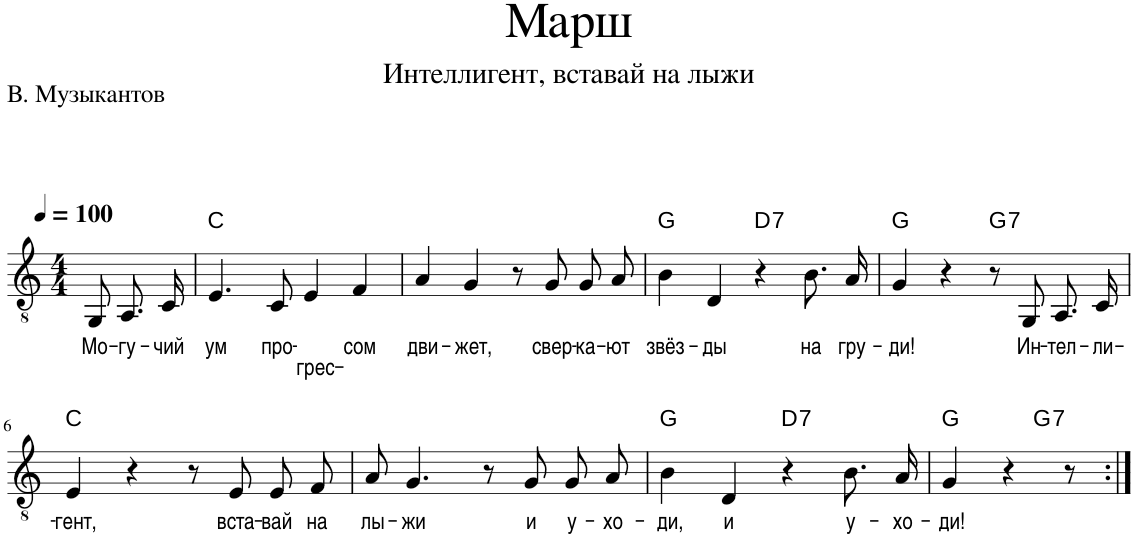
**kern	**text	**harte
*part1	*part1	*part1
*staff1	*staff1	*
*I"Piano	*	*
*I'Pno.	*	*
*clefGv2	*	*
*k[]	*	*
*M4/4	*	*
*MM100	*	*
=1	=1	=1
!	!LO:LY:b	!
8GG/	Мо-	.
!	!LO:LY:b	!
8.AA/L	-гу-	.
!	!LO:LY:b	!
16C/Jk	-чий	.
=2	=2	=2
!	!LO:LY:b	!
4.E/	ум	C:maj
!	!LO:LY:b	!
8C/	про-	.
!	!LO:LY:b	!
4E/	-грес-	.
!	!LO:LY:b	!
4F/	-сом	.
=3	=3	=3
!	!LO:LY:b	!
4A/	дви-	.
!	!LO:LY:b	!
4G/	-жет,	.
8r	.	.
!	!LO:LY:b	!
8G/	свер-	.
!	!LO:LY:b	!
8G/L	-ка-	.
!	!LO:LY:b	!
8A/J	-ют	.
=4	=4	=4
!	!LO:LY:b	!
4B\	звёз-	G:maj
!	!LO:LY:b	!
4D/	-ды	.
!	!	!LO:H:kt=7
4r	.	D:7
!	!LO:LY:b	!
8.B/L	на	.
!	!LO:LY:b	!
16A/Jk	гру-	.
=5	=5	=5
!	!LO:LY:b	!
4G/	-ди!	G:maj
4r	.	.
!	!	!LO:H:kt=7
8r	.	G:7
!	!LO:LY:b	!
8GG/	Ин-	.
!	!LO:LY:b	!
8.AA/L	-тел-	.
!	!LO:LY:b	!
16C/Jk	-ли-	.
!!LO:LB:g=z
=6	=6	=6
!	!LO:LY:b	!
4E/	-гент,	C:maj
4r	.	.
8r	.	.
!	!LO:LY:b	!
8E/	вста-	.
!	!LO:LY:b	!
8E/L	-вай	.
!	!LO:LY:b	!
8F/J	на	.
=7	=7	=7
!	!LO:LY:b	!
8A/	лы-	.
!	!LO:LY:b	!
4.G/	-жи	.
8r	.	.
!	!LO:LY:b	!
8G/	и	.
!	!LO:LY:b	!
8G/L	у-	.
!	!LO:LY:b	!
8A/J	-хо-	.
=8	=8	=8
!	!LO:LY:b	!
4B\	-ди,	G:maj
!	!LO:LY:b	!
4D/	и	.
!	!	!LO:H:kt=7
4r	.	D:7
!	!LO:LY:b	!
8.B/L	у-	.
!	!LO:LY:b	!
16A/Jk	-хо-	.
=9	=9	=9
!	!LO:LY:b	!
*^	*	*
4G/	4.ryy	-ди!	G:maj
4r	.	.	.
!	!	!	!LO:H:kt=7
.	4ryy	.	G:7
8r	.	.	.
*v	*v	*	*
=:|!	=:|!	=:|!
*-	*-	*-
